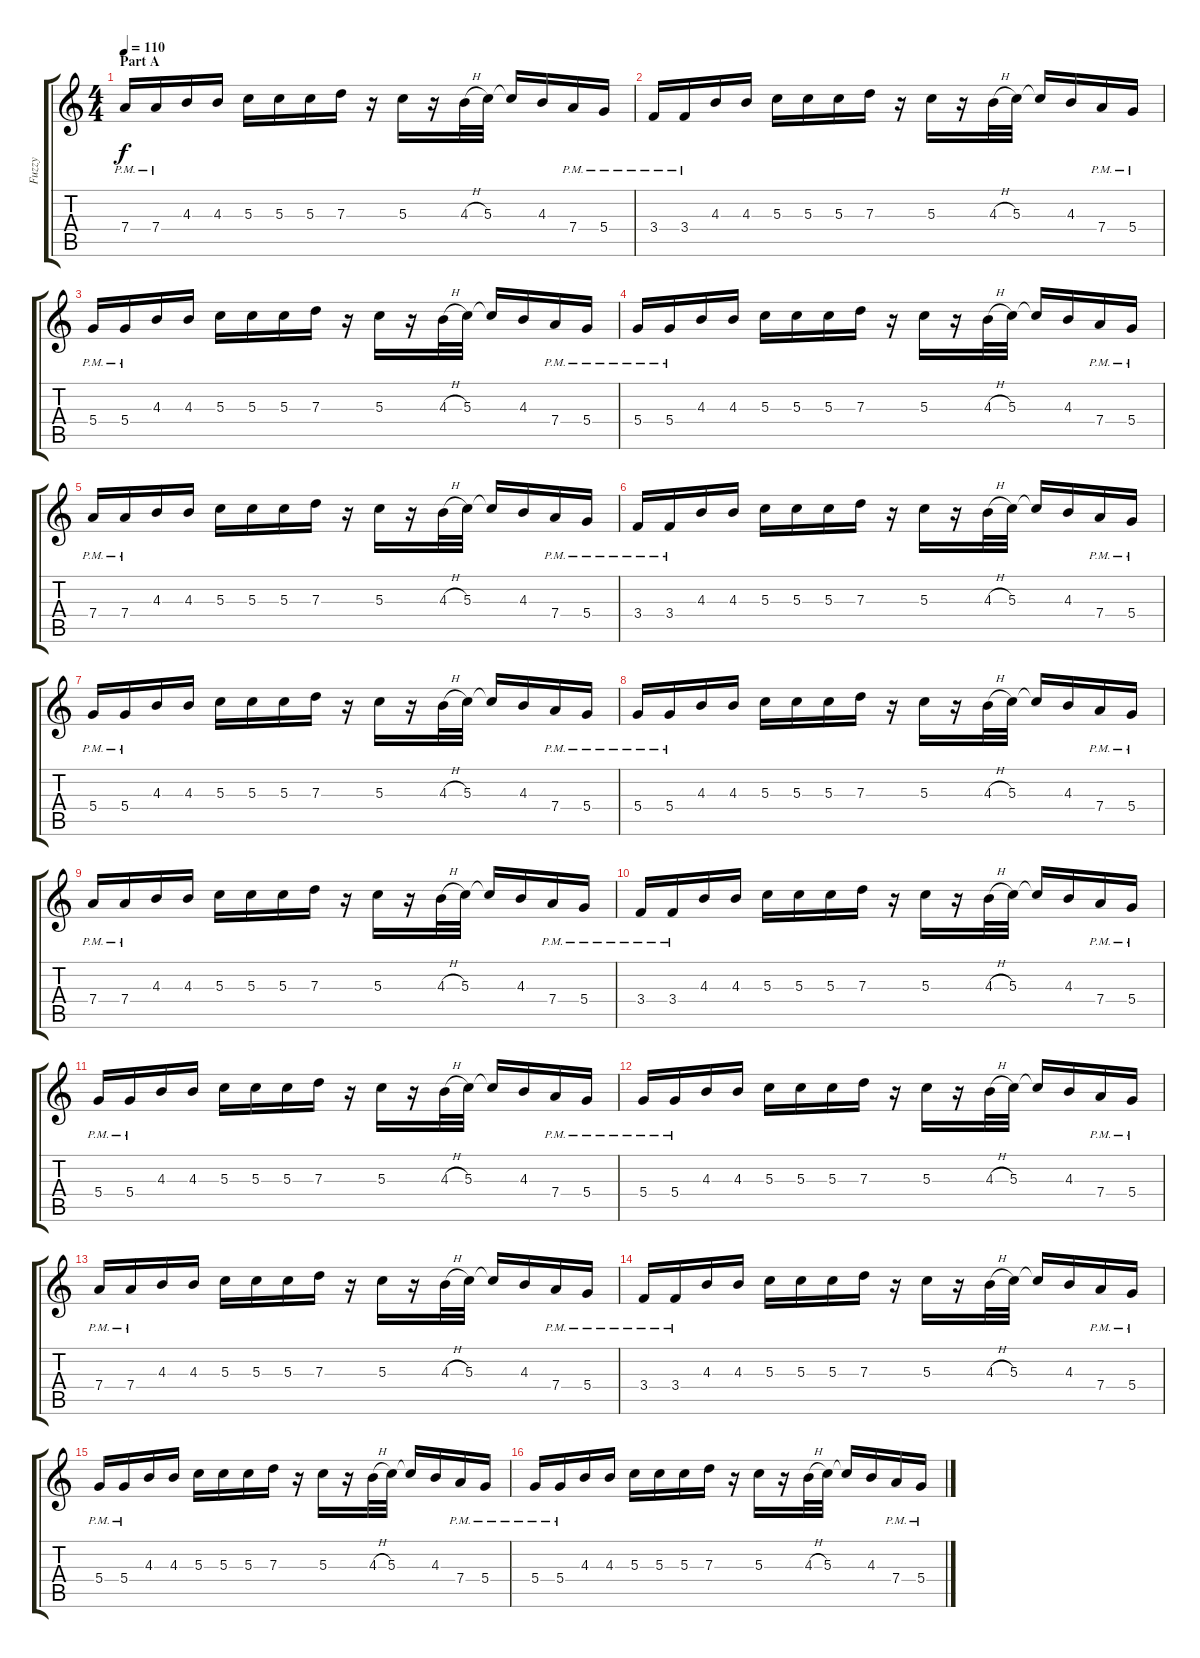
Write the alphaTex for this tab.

\track ("Fuzzy" "Fuzzy") {instrument distortionguitar}
\staff {score tabs}
\tuning (E4 B3 G3 D3 A2 E2) {hide}
\ts (4 4)
\section ("" "Part A")
\tempo 110
\clef g2
\ks c
7.4{pm}.16{dy f volume 13} 7.4{pm}.16 4.3.16 4.3.16 5.3.16 5.3.16 5.3.16 7.3.16 r.16 5.3.16 r.16 4.3{h}.32 5.3.32 5.3{t}.16 4.3.16 7.4{pm}.16 5.4{pm}.16 |
3.4{pm}.16 3.4{pm}.16 4.3.16 4.3.16 5.3.16 5.3.16 5.3.16 7.3.16 r.16 5.3.16 r.16 4.3{h}.32 5.3.32 5.3{t}.16 4.3.16 7.4{pm}.16 5.4{pm}.16 |
5.4{pm}.16 5.4{pm}.16 4.3.16 4.3.16 5.3.16 5.3.16 5.3.16 7.3.16 r.16 5.3.16 r.16 4.3{h}.32 5.3.32 5.3{t}.16 4.3.16 7.4{pm}.16 5.4{pm}.16 |
5.4{pm}.16 5.4{pm}.16 4.3.16 4.3.16 5.3.16 5.3.16 5.3.16 7.3.16 r.16 5.3.16 r.16 4.3{h}.32 5.3.32 5.3{t}.16 4.3.16 7.4{pm}.16 5.4{pm}.16 |
7.4{pm}.16 7.4{pm}.16 4.3.16 4.3.16 5.3.16 5.3.16 5.3.16 7.3.16 r.16 5.3.16 r.16 4.3{h}.32 5.3.32 5.3{t}.16 4.3.16 7.4{pm}.16 5.4{pm}.16 |
3.4{pm}.16 3.4{pm}.16 4.3.16 4.3.16 5.3.16 5.3.16 5.3.16 7.3.16 r.16 5.3.16 r.16 4.3{h}.32 5.3.32 5.3{t}.16 4.3.16 7.4{pm}.16 5.4{pm}.16 |
5.4{pm}.16 5.4{pm}.16 4.3.16 4.3.16 5.3.16 5.3.16 5.3.16 7.3.16 r.16 5.3.16 r.16 4.3{h}.32 5.3.32 5.3{t}.16 4.3.16 7.4{pm}.16 5.4{pm}.16 |
5.4{pm}.16 5.4{pm}.16 4.3.16 4.3.16 5.3.16 5.3.16 5.3.16 7.3.16 r.16 5.3.16 r.16 4.3{h}.32 5.3.32 5.3{t}.16 4.3.16 7.4{pm}.16 5.4{pm}.16 |
7.4{pm}.16 7.4{pm}.16 4.3.16 4.3.16 5.3.16 5.3.16 5.3.16 7.3.16 r.16 5.3.16 r.16 4.3{h}.32 5.3.32 5.3{t}.16 4.3.16 7.4{pm}.16 5.4{pm}.16 |
3.4{pm}.16 3.4{pm}.16 4.3.16 4.3.16 5.3.16 5.3.16 5.3.16 7.3.16 r.16 5.3.16 r.16 4.3{h}.32 5.3.32 5.3{t}.16 4.3.16 7.4{pm}.16 5.4{pm}.16 |
5.4{pm}.16 5.4{pm}.16 4.3.16 4.3.16 5.3.16 5.3.16 5.3.16 7.3.16 r.16 5.3.16 r.16 4.3{h}.32 5.3.32 5.3{t}.16 4.3.16 7.4{pm}.16 5.4{pm}.16 |
5.4{pm}.16 5.4{pm}.16 4.3.16 4.3.16 5.3.16 5.3.16 5.3.16 7.3.16 r.16 5.3.16 r.16 4.3{h}.32 5.3.32 5.3{t}.16 4.3.16 7.4{pm}.16 5.4{pm}.16 |
7.4{pm}.16 7.4{pm}.16 4.3.16 4.3.16 5.3.16 5.3.16 5.3.16 7.3.16 r.16 5.3.16 r.16 4.3{h}.32 5.3.32 5.3{t}.16 4.3.16 7.4{pm}.16 5.4{pm}.16 |
3.4{pm}.16 3.4{pm}.16 4.3.16 4.3.16 5.3.16 5.3.16 5.3.16 7.3.16 r.16 5.3.16 r.16 4.3{h}.32 5.3.32 5.3{t}.16 4.3.16 7.4{pm}.16 5.4{pm}.16 |
5.4{pm}.16 5.4{pm}.16 4.3.16 4.3.16 5.3.16 5.3.16 5.3.16 7.3.16 r.16 5.3.16 r.16 4.3{h}.32 5.3.32 5.3{t}.16 4.3.16 7.4{pm}.16 5.4{pm}.16 |
5.4{pm}.16 5.4{pm}.16 4.3.16 4.3.16 5.3.16 5.3.16 5.3.16 7.3.16 r.16 5.3.16 r.16 4.3{h}.32 5.3.32 5.3{t}.16 4.3.16 7.4{pm}.16 5.4{pm}.16
